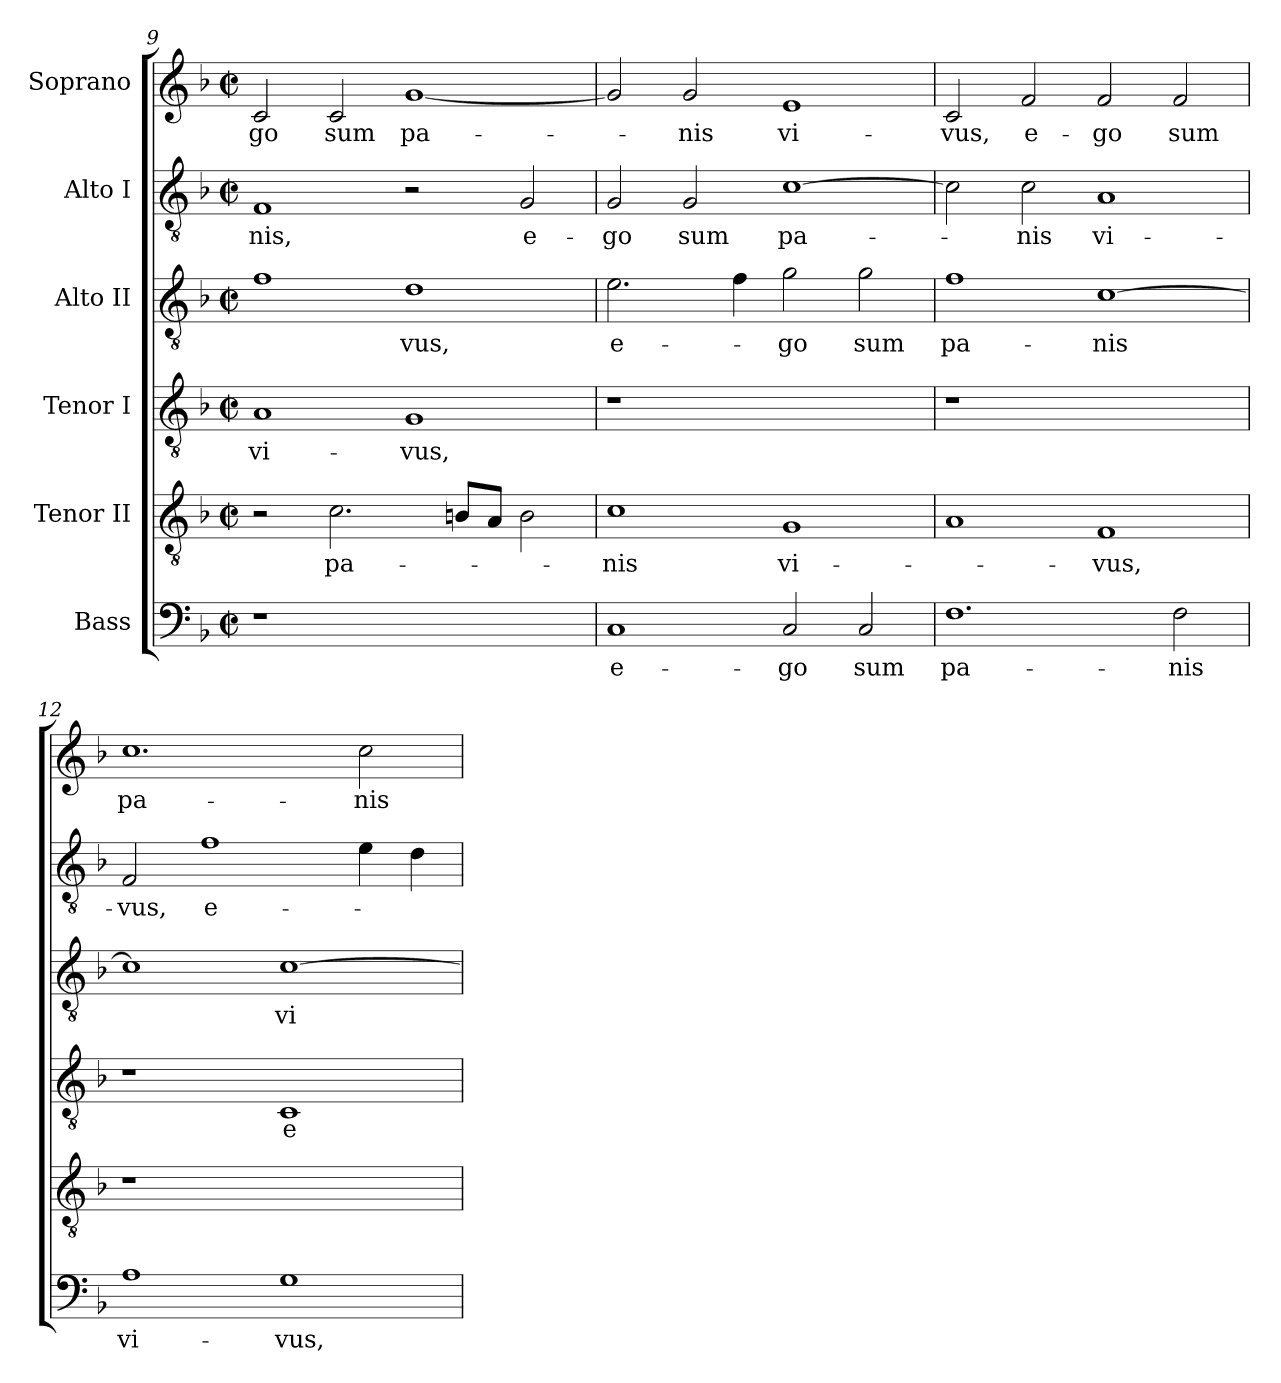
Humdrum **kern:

**kern	**text	**kern	**text	**kern	**text	**kern	**text	**kern	**text	**kern	**text
*part6	*part6	*part5	*part5	*part4	*part4	*part3	*part3	*part2	*part2	*part1	*part1
*staff6	*staff6	*staff5	*staff5	*staff4	*staff4	*staff3	*staff3	*staff2	*staff2	*staff1	*staff1
*I"Bass	*	*I"Tenor II	*	*I"Tenor I	*	*I"Alto II	*	*I"Alto I	*	*I"Soprano	*
!!LO:PB:g=z
*clefF4	*	*clefGv2	*	*clefGv2	*	*clefGv2	*	*clefGv2	*	*clefG2	*
*k[b-]	*	*k[b-]	*	*k[b-]	*	*k[b-]	*	*k[b-]	*	*k[b-]	*
*F:	*	*F:	*	*F:	*	*F:	*	*F:	*	*F:	*
*M2/2	*	*M2/2	*	*M2/2	*	*M2/2	*	*M2/2	*	*M2/2	*
*met(c|)	*	*met(c|)	*	*met(c|)	*	*met(c|)	*	*met(c|)	*	*met(c|)	*
=9	=9	=9	=9	=9	=9	=9	=9	=9	=9	=9	=9
!LO:N:vis=1	!	!	!	!	!	!	!	!	!	!	!
!	!	!	!	!	!LO:LY:b:color=#000000	!	!	!	!	!	!
!	!	!	!	!	!	!	!	!	!LO:LY:b:color=#000000	!	!
!	!	!	!	!	!	!	!	!	!	!	!LO:LY:b:color=#000000
1r	.	2r	.	1Ai	vi-	1fi	.	1Fi	-nis,	2ci/	-go
!	!	!	!LO:LY:b:color=#000000	!	!	!	!	!	!	!	!
!	!	!	!	!	!	!	!	!	!	!	!LO:LY:b:color=#000000
.	.	2.ci\	pa-	.	.	.	.	.	.	2ci/	sum
!	!	!	!	!	!LO:LY:b:color=#000000	!	!	!	!	!	!
!	!	!	!	!	!	!	!LO:LY:b:color=#000000	!	!	!	!
!	!	!	!	!	!	!	!	!	!	!	!LO:LY:b:color=#000000
1ryy	.	.	.	1Gi	-vus,	1di	-vus,	2r	.	[<1gi	pa-
.	.	8Bni/L	.	.	.	.	.	.	.	.	.
.	.	8Ai/J	.	.	.	.	.	.	.	.	.
!	!	!	!	!	!	!	!	!	!LO:LY:b:color=#000000	!	!
.	.	2Bi\	.	.	.	.	.	2Gi/	e-	.	.
=10	=10	=10	=10	=10	=10	=10	=10	=10	=10	=10	=10
!	!LO:LY:b:color=#000000	!	!	!	!	!	!	!	!	!	!
!	!	!	!LO:LY:b:color=#000000	!LO:N:vis=1	!	!	!	!	!	!	!
!	!	!	!	!	!	!	!LO:LY:b:color=#000000	!	!	!	!
!	!	!	!	!	!	!	!	!	!LO:LY:b:color=#000000	!	!
1Ci	e-	1ci	-nis	1r	.	2.ei\	e-	2Gi/	-go	2gi/]	.
!	!	!	!	!	!	!	!	!	!LO:LY:b:color=#000000	!	!
!	!	!	!	!	!	!	!	!	!	!	!LO:LY:b:color=#000000
.	.	.	.	.	.	.	.	2Gi/	sum	2gi/	-nis
.	.	.	.	.	.	4fi\	.	.	.	.	.
!	!LO:LY:b:color=#000000	!	!	!	!	!	!	!	!	!	!
!	!	!	!LO:LY:b:color=#000000	!	!	!	!	!	!	!	!
!	!	!	!	!	!	!	!LO:LY:b:color=#000000	!	!	!	!
!	!	!	!	!	!	!	!	!	!LO:LY:b:color=#000000	!	!
!	!	!	!	!	!	!	!	!	!	!	!LO:LY:b:color=#000000
2Ci/	-go	1Gi	vi-	1ryy	.	2gi\	-go	[>1ci	pa-	1ei	vi-
!	!LO:LY:b:color=#000000	!	!	!	!	!	!	!	!	!	!
!	!	!	!	!	!	!	!LO:LY:b:color=#000000	!	!	!	!
2Ci/	sum	.	.	.	.	2gi\	sum	.	.	.	.
=11	=11	=11	=11	=11	=11	=11	=11	=11	=11	=11	=11
!	!LO:LY:b:color=#000000	!	!	!LO:N:vis=1	!	!	!	!	!	!	!
!	!	!	!	!	!	!	!LO:LY:b:color=#000000	!	!	!	!
!	!	!	!	!	!	!	!	!	!	!	!LO:LY:b:color=#000000
1.Fi	pa-	1Ai	.	1r	.	1fi	pa-	2ci\]	.	2ci/	-vus,
!	!	!	!	!	!	!	!	!	!LO:LY:b:color=#000000	!	!
!	!	!	!	!	!	!	!	!	!	!	!LO:LY:b:color=#000000
.	.	.	.	.	.	.	.	2ci\	-nis	2fi/	e-
!	!	!	!LO:LY:b:color=#000000	!	!	!	!	!	!	!	!
!	!	!	!	!	!	!	!LO:LY:b:color=#000000	!	!	!	!
!	!	!	!	!	!	!	!	!	!LO:LY:b:color=#000000	!	!
!	!	!	!	!	!	!	!	!	!	!	!LO:LY:b:color=#000000
.	.	1Fi	-vus,	1ryy	.	[>1ci	-nis	1Ai	vi-	2fi/	-go
!	!LO:LY:b:color=#000000	!	!	!	!	!	!	!	!	!	!
!	!	!	!	!	!	!	!	!	!	!	!LO:LY:b:color=#000000
2Fi\	-nis	.	.	.	.	.	.	.	.	2fi/	sum
=12	=12	=12	=12	=12	=12	=12	=12	=12	=12	=12	=12
!	!LO:LY:b:color=#000000	!LO:N:vis=1	!	!	!	!	!	!	!	!	!
!	!	!	!	!	!	!	!	!	!LO:LY:b:color=#000000	!	!
!	!	!	!	!	!	!	!	!	!	!	!LO:LY:b:color=#000000
1Ai	vi-	1r	.	1r	.	1ci]	.	2Fi/	-vus,	1.cci	pa-
!	!	!	!	!	!	!	!	!	!LO:LY:b:color=#000000	!	!
.	.	.	.	.	.	.	.	1fi	e-	.	.
!	!LO:LY:b:color=#000000	!	!	!	!	!	!	!	!	!	!
!	!	!	!	!	!LO:LY:b:color=#000000	!	!	!	!	!	!
!	!	!	!	!	!	!	!LO:LY:b:color=#000000	!	!	!	!
1Gi	-vus,	1ryy	.	1Ci	e-	[>1ci	vi-	.	.	.	.
!	!	!	!	!	!	!	!	!	!	!	!LO:LY:b:color=#000000
.	.	.	.	.	.	.	.	4ei\	.	2cci\	-nis
.	.	.	.	.	.	.	.	4di\	.	.	.
=	=	=	=	=	=	=	=	=	=	=	=
*-	*-	*-	*-	*-	*-	*-	*-	*-	*-	*-	*-
